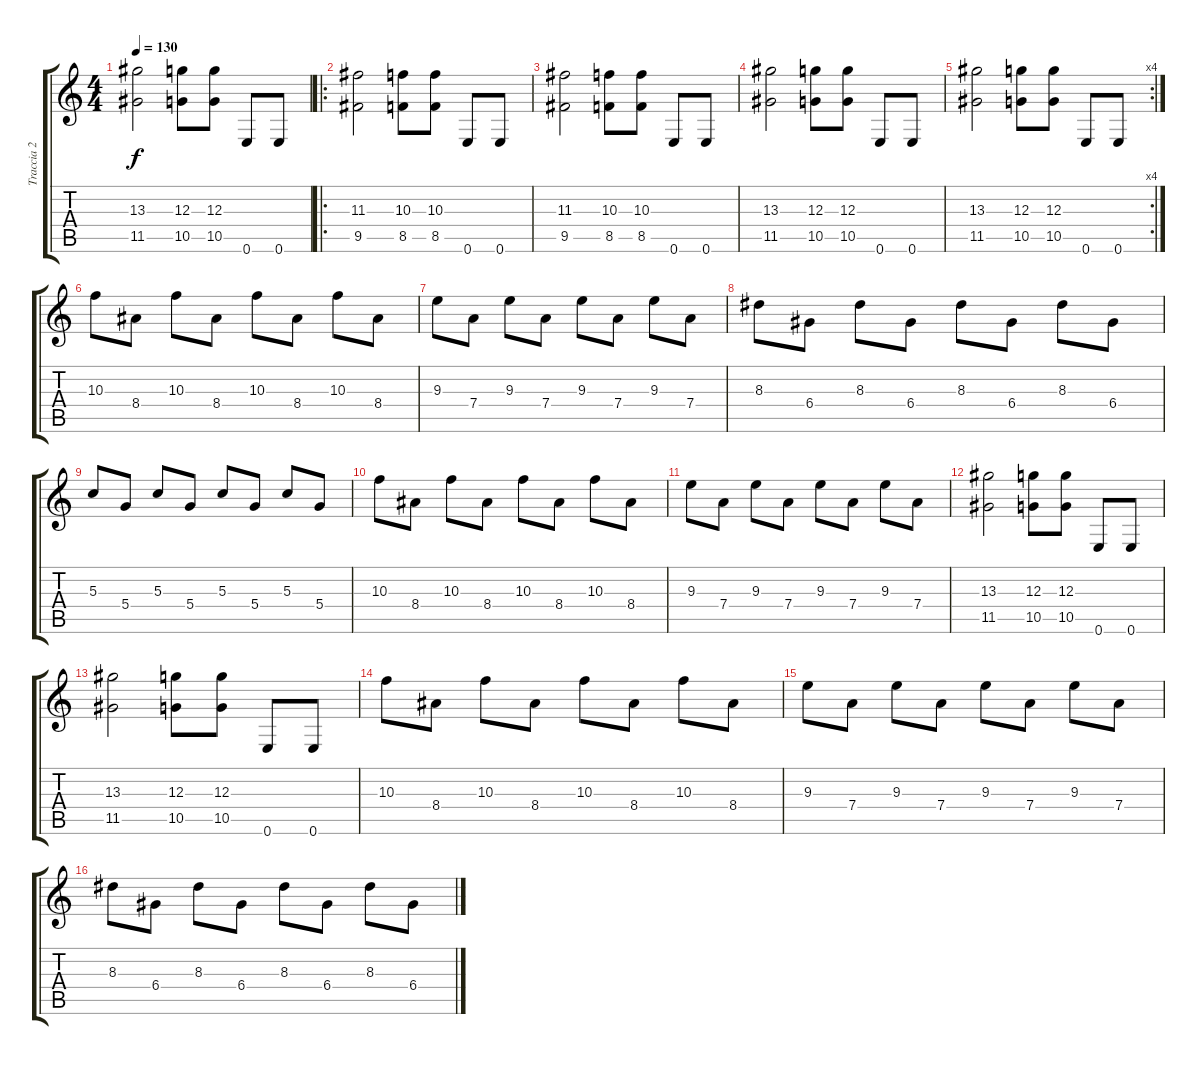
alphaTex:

\track ("Traccia 2" "Traccia 2") {instrument electricguitarclean}
\staff {score tabs}
\tuning (E4 B3 G3 D3 A2 E2) {hide}
\ts (4 4)
\tempo 130
\clef g2
\ks c
(13.3 11.5).2{dy f} (12.3 10.5).8 (12.3 10.5).8 0.6.8 0.6.8 |
\ro
(11.3 9.5).2 (10.3 8.5).8 (10.3 8.5).8 0.6.8 0.6.8 |
(11.3 9.5).2 (10.3 8.5).8 (10.3 8.5).8 0.6.8 0.6.8 |
(13.3 11.5).2 (12.3 10.5).8 (12.3 10.5).8 0.6.8 0.6.8 |
\rc 4
(13.3 11.5).2 (12.3 10.5).8 (12.3 10.5).8 0.6.8 0.6.8 |
10.3.8 8.4.8 10.3.8 8.4.8 10.3.8 8.4.8 10.3.8 8.4.8 |
9.3.8 7.4.8 9.3.8 7.4.8 9.3.8 7.4.8 9.3.8 7.4.8 |
8.3.8 6.4.8 8.3.8 6.4.8 8.3.8 6.4.8 8.3.8 6.4.8 |
5.3.8 5.4.8 5.3.8 5.4.8 5.3.8 5.4.8 5.3.8 5.4.8 |
10.3.8 8.4.8 10.3.8 8.4.8 10.3.8 8.4.8 10.3.8 8.4.8 |
9.3.8 7.4.8 9.3.8 7.4.8 9.3.8 7.4.8 9.3.8 7.4.8 |
(13.3 11.5).2 (12.3 10.5).8 (12.3 10.5).8 0.6.8 0.6.8 |
(13.3 11.5).2 (12.3 10.5).8 (12.3 10.5).8 0.6.8 0.6.8 |
10.3.8 8.4.8 10.3.8 8.4.8 10.3.8 8.4.8 10.3.8 8.4.8 |
9.3.8 7.4.8 9.3.8 7.4.8 9.3.8 7.4.8 9.3.8 7.4.8 |
8.3.8 6.4.8 8.3.8 6.4.8 8.3.8 6.4.8 8.3.8 6.4.8
